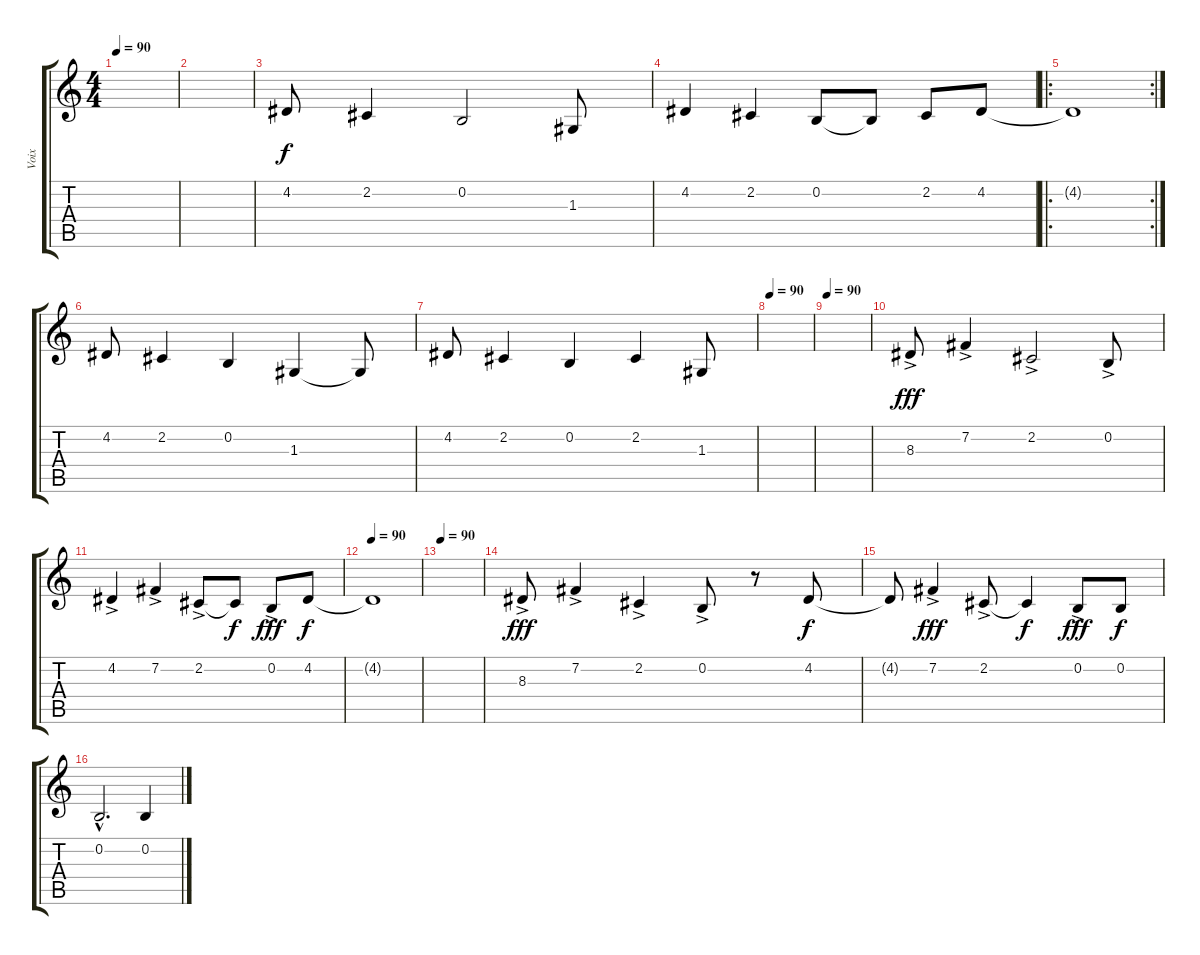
\track ("Voix" "Voix") {instrument ocarina}
\staff {score tabs}
\tuning (E4 B3 G3 D3 A2 E2) {hide}
\ts (4 4)
\tempo 90
\clef g2
\ks c
|
|
4.2.8 2.2.4 0.2.2 1.3.8 |
4.2.4 2.2.4 0.2.8 0.2{t}.8 2.2.8 4.2.8 |
\ro
\rc 2
4.2{t}.1 |
4.2.8 2.2.4 0.2.4 1.3.4 1.3{t}.8 |
4.2.8 2.2.4 0.2.4 2.2.4 1.3.8 |
\tempo 90
|
\tempo 90
|
8.3{ac}.8{dy fff} 7.2{ac}.4 2.2{ac}.2 0.2{ac}.8 |
4.2{ac}.4 7.2{ac}.4 2.2{ac}.8 2.2{t}.8{dy f} 0.2{ac}.8{dy fff} 4.2.8{dy f} |
\tempo 90
4.2{t}.1 |
\tempo 90
|
8.3{ac}.8{dy fff} 7.2{ac}.4 2.2{ac}.4 0.2{ac}.8 r.8 4.2.8{dy f} |
4.2{t}.8 7.2{ac}.4{dy fff} 2.2{ac}.8 2.2{t}.4{dy f} 0.2{ac}.8{dy fff} 0.2.8{dy f} |
0.2{hac}.2{d} 0.2.4
